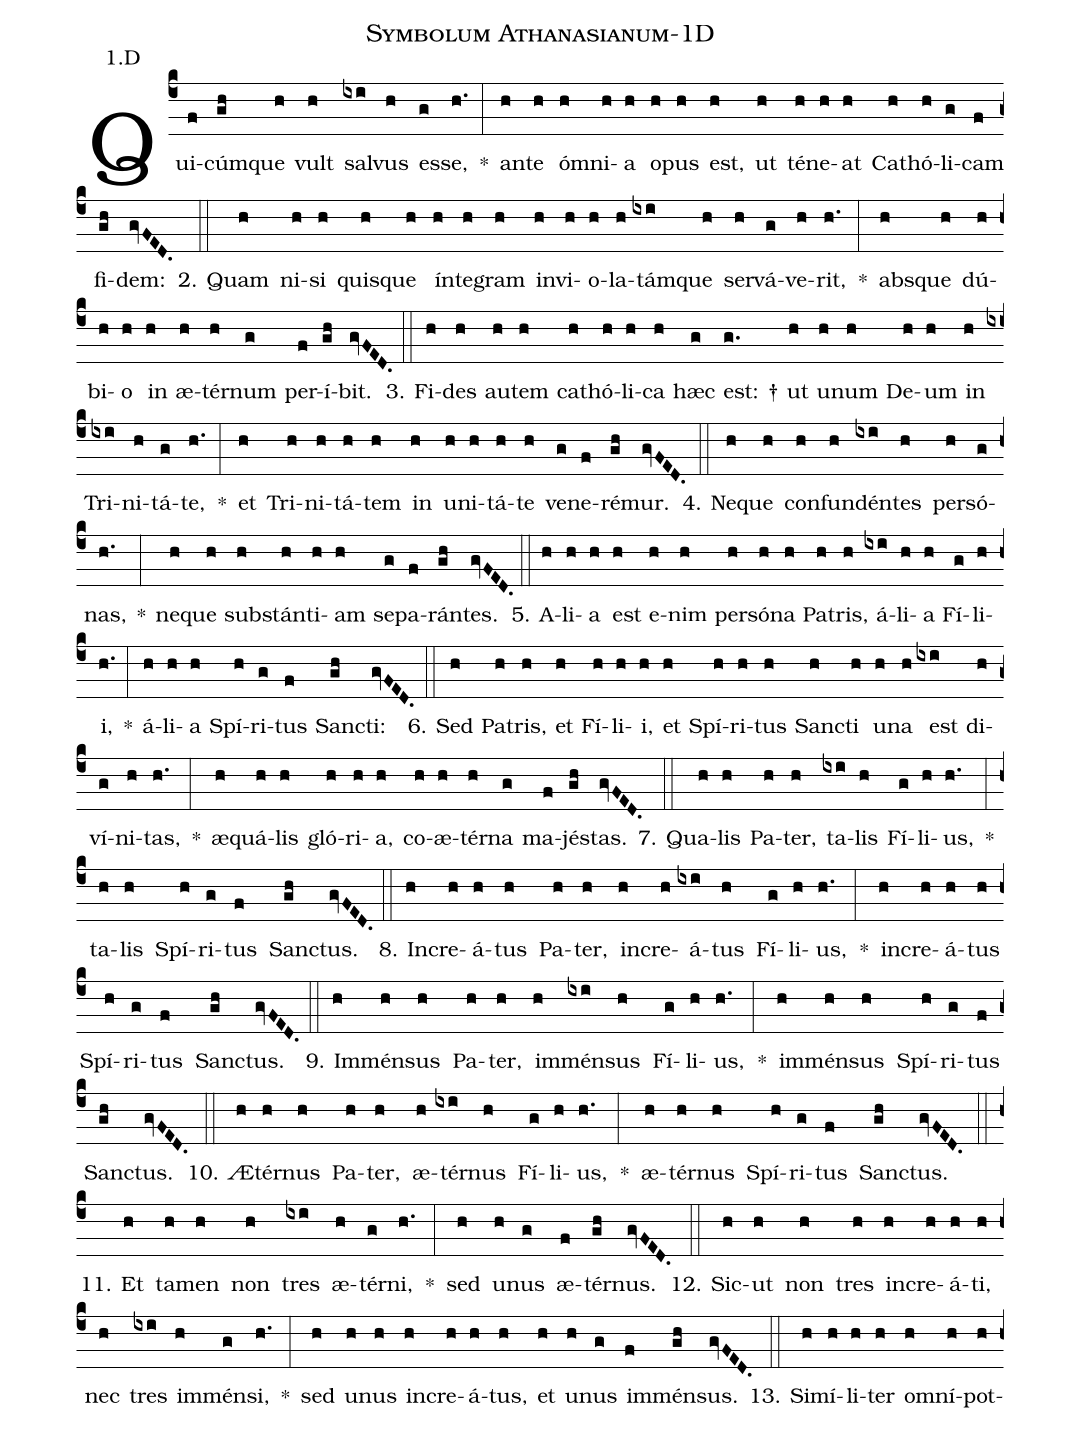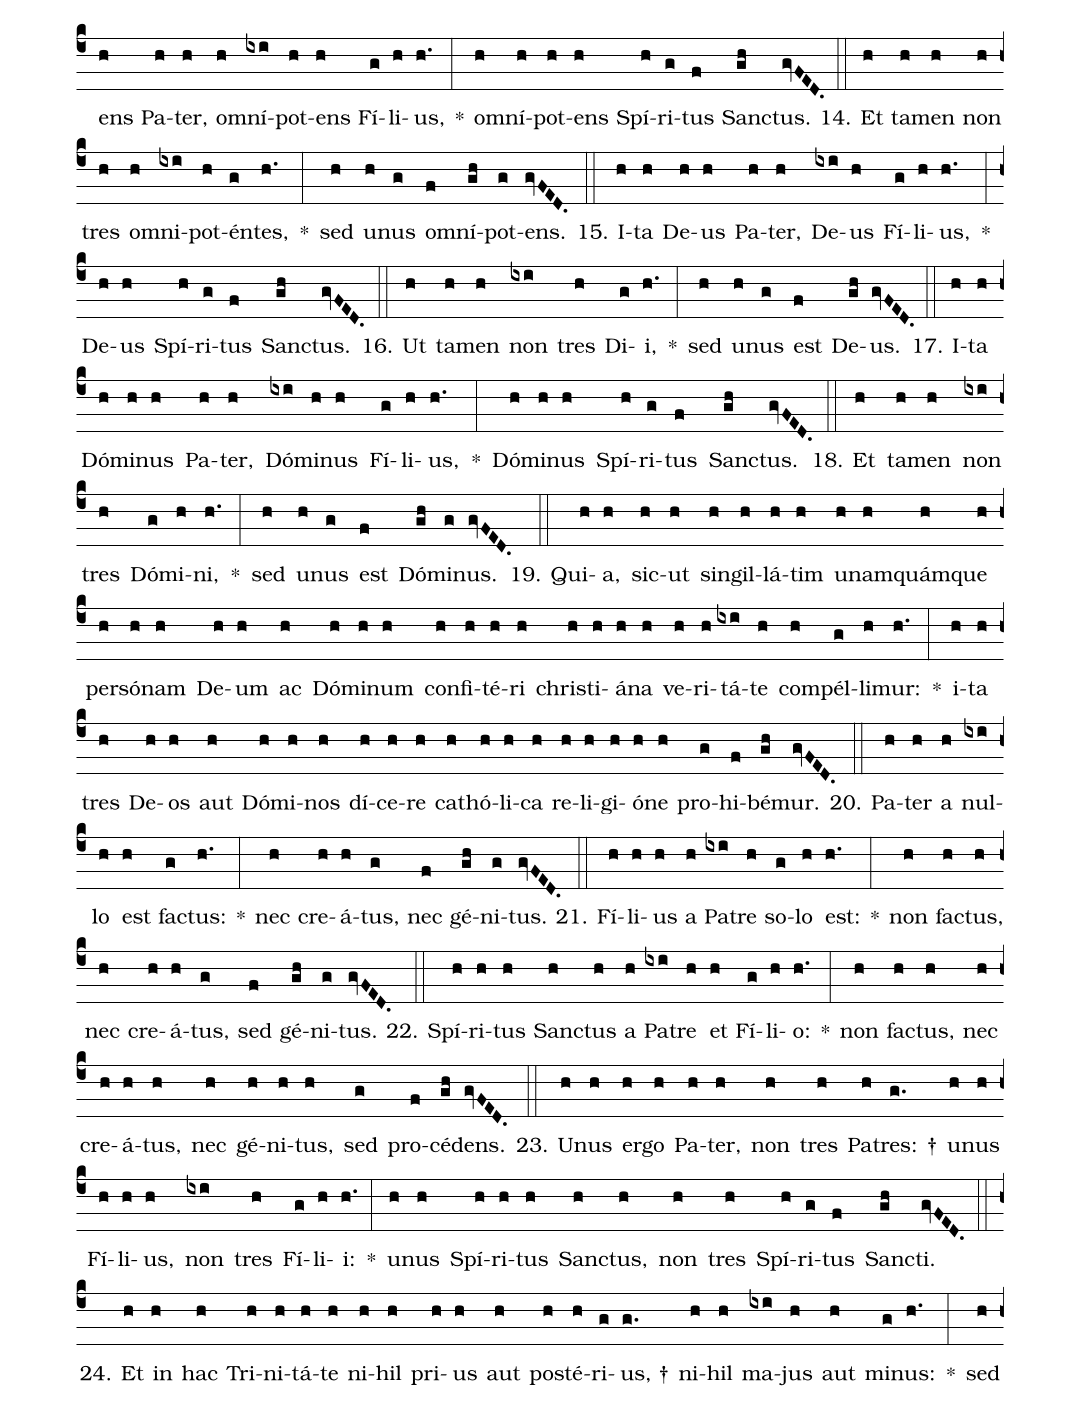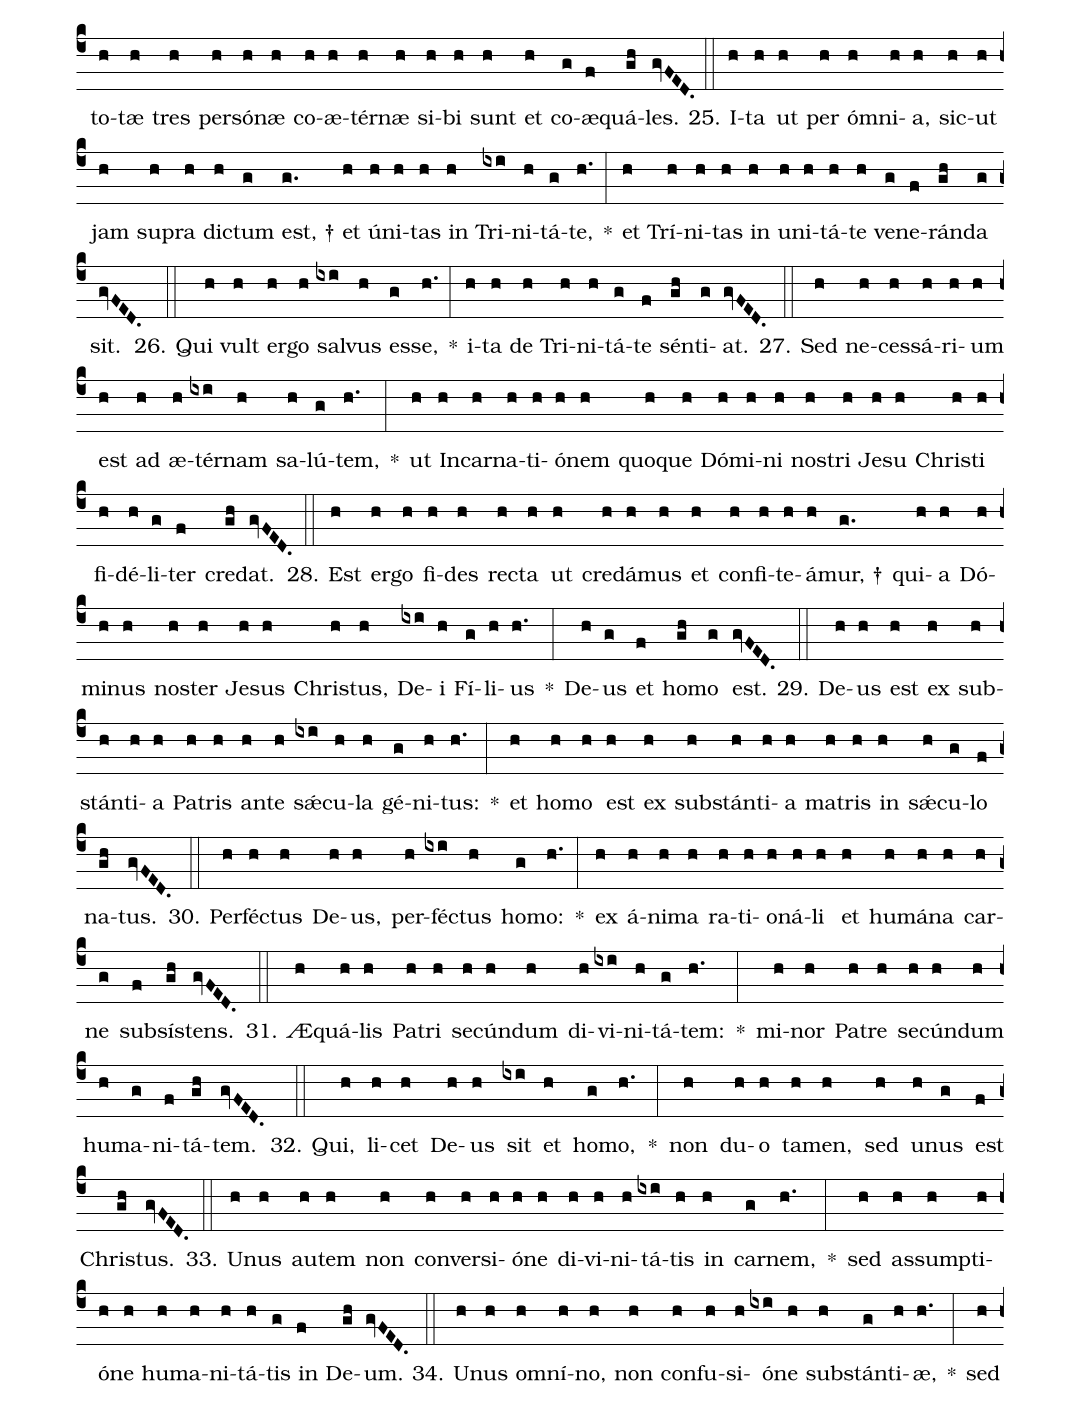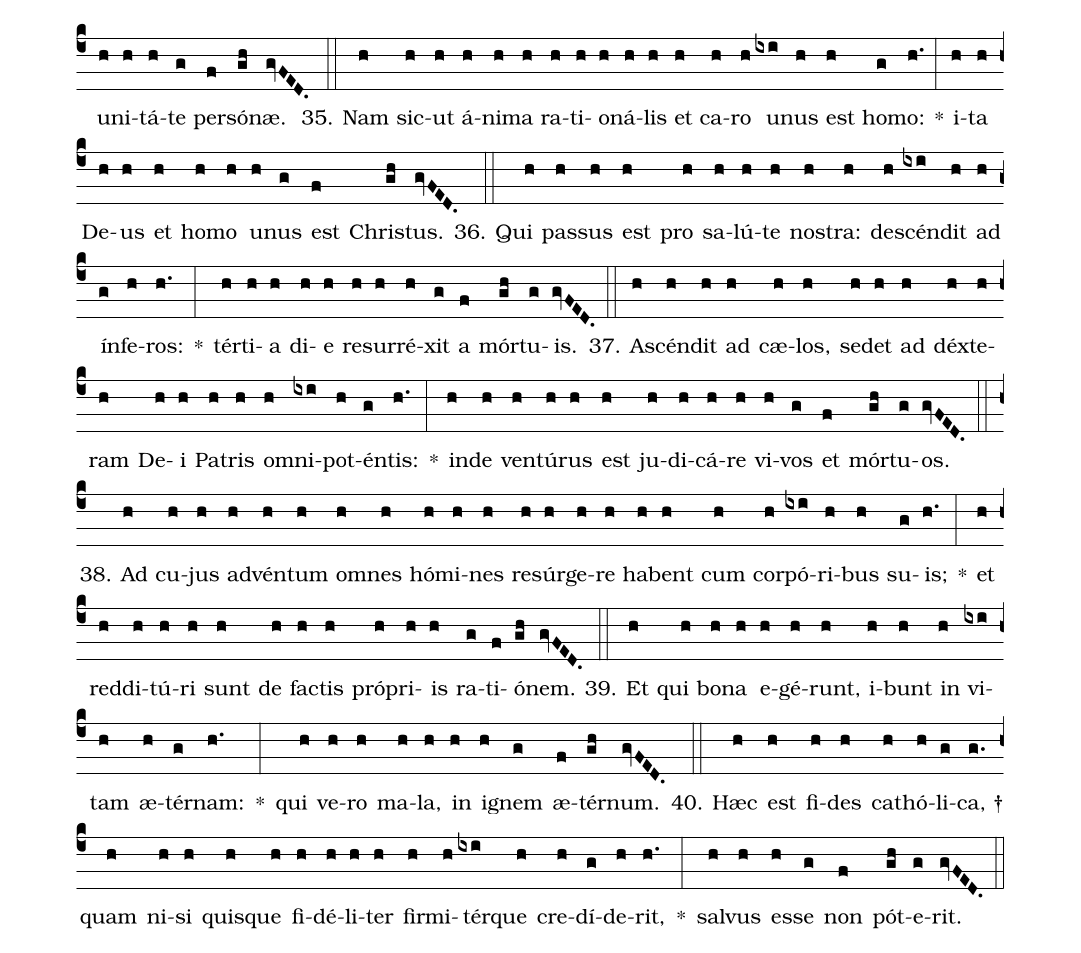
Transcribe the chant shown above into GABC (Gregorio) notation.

name: Symbolum Athanasianum-1D;
annotation: 1.D;
%%
(c4)Qui(f)cúm(gh)que(h) vult(h) sal(ixi)vus(h) es(g)se,(h.) *(:) an(h)te(h) óm(h)ni(h)a(h) o(h)pus(h) est,(h) ut(h) té(h)ne(h)at(h) Ca(h)thó(h)li(g)cam(f) fi(gh)dem:(gvFED.) (::)
2. Quam(h) ni(h)si(h) quis(h)que(h) ín(h)te(h)gram(h) in(h)vi(h)o(h)la(h)tám(ixi)que(h) ser(h)vá(g)ve(h)rit,(h.) *(:) abs(h)que(h) dú(h)bi(h)o(h) in(h) æ(h)tér(h)num(g) per(f)í(gh)bit.(gvFED.) (::)
3. Fi(h)des(h) au(h)tem(h) ca(h)thó(h)li(h)ca(h) hæc(g) est: †(g.) ut(h) u(h)num(h) De(h)um(h) in(h) Tri(ixi)ni(h)tá(g)te,(h.) *(:) et(h) Tri(h)ni(h)tá(h)tem(h) in(h) u(h)ni(h)tá(h)te(h) ve(g)ne(f)ré(gh)mur.(gvFED.) (::)
4. Ne(h)que(h) con(h)fun(h)dén(ixi)tes(h) per(h)só(g)nas,(h.) *(:) ne(h)que(h) sub(h)stán(h)ti(h)am(h) se(g)pa(f)rán(gh)tes.(gvFED.) (::)
5. A(h)li(h)a(h) est(h) e(h)nim(h) per(h)só(h)na(h) Pa(h)tris,(h) á(ixi)li(h)a(h) Fí(g)li(h)i,(h.) *(:) á(h)li(h)a(h) Spí(h)ri(g)tus(f) Sanc(gh)ti:(gvFED.) (::)
6. Sed(h) Pa(h)tris,(h) et(h) Fí(h)li(h)i,(h) et(h) Spí(h)ri(h)tus(h) Sanc(h)ti(h) u(h)na(h) est(ixi) di(h)ví(g)ni(h)tas,(h.) *(:) æ(h)quá(h)lis(h) gló(h)ri(h)a,(h) co(h)æ(h)tér(h)na(g) ma(f)jés(gh)tas.(gvFED.) (::)
7. Qua(h)lis(h) Pa(h)ter,(h) ta(ixi)lis(h) Fí(g)li(h)us,(h.) *(:) ta(h)lis(h) Spí(h)ri(g)tus(f) Sanc(gh)tus.(gvFED.) (::)
8. In(h)cre(h)á(h)tus(h) Pa(h)ter,(h) in(h)cre(h)á(ixi)tus(h) Fí(g)li(h)us,(h.) *(:) in(h)cre(h)á(h)tus(h) Spí(h)ri(g)tus(f) Sanc(gh)tus.(gvFED.) (::)
9. Im(h)mén(h)sus(h) Pa(h)ter,(h) im(h)mén(ixi)sus(h) Fí(g)li(h)us,(h.) *(:) im(h)mén(h)sus(h) Spí(h)ri(g)tus(f) Sanc(gh)tus.(gvFED.) (::)
10. Æ(h)tér(h)nus(h) Pa(h)ter,(h) æ(h)tér(ixi)nus(h) Fí(g)li(h)us,(h.) *(:) æ(h)tér(h)nus(h) Spí(h)ri(g)tus(f) Sanc(gh)tus.(gvFED.) (::)
11. Et(h) ta(h)men(h) non(h) tres(ixi) æ(h)tér(g)ni,(h.) *(:) sed(h) u(h)nus(g) æ(f)tér(gh)nus.(gvFED.) (::)
12. Sic(h)ut(h) non(h) tres(h) in(h)cre(h)á(h)ti,(h) nec(h) tres(ixi) im(h)mén(g)si,(h.) *(:) sed(h) u(h)nus(h) in(h)cre(h)á(h)tus,(h) et(h) u(h)nus(g) im(f)mén(gh)sus.(gvFED.) (::)
13. Si(h)mí(h)li(h)ter(h) om(h)ní(h)pot(h)ens(h) Pa(h)ter,(h) om(h)ní(ixi)pot(h)ens(h) Fí(g)li(h)us,(h.) *(:) om(h)ní(h)pot(h)ens(h) Spí(h)ri(g)tus(f) Sanc(gh)tus.(gvFED.) (::)
14. Et(h) ta(h)men(h) non(h) tres(h) om(h)ni(ixi)pot(h)én(g)tes,(h.) *(:) sed(h) u(h)nus(g) om(f)ní(gh)pot(g)ens.(gvFED.) (::)
15. I(h)ta(h) De(h)us(h) Pa(h)ter,(h) De(ixi)us(h) Fí(g)li(h)us,(h.) *(:) De(h)us(h) Spí(h)ri(g)tus(f) Sanc(gh)tus.(gvFED.) (::)
16. Ut(h) ta(h)men(h) non(ixi) tres(h) Di(g)i,(h.) *(:) sed(h) u(h)nus(g) est(f) De(gh)us.(gvFED.) (::)
17. I(h)ta(h) Dó(h)mi(h)nus(h) Pa(h)ter,(h) Dó(ixi)mi(h)nus(h) Fí(g)li(h)us,(h.) *(:) Dó(h)mi(h)nus(h) Spí(h)ri(g)tus(f) Sanc(gh)tus.(gvFED.) (::)
18. Et(h) ta(h)men(h) non(ixi) tres(h) Dó(g)mi(h)ni,(h.) *(:) sed(h) u(h)nus(g) est(f) Dó(gh)mi(g)nus.(gvFED.) (::)
19. Qui(h)a,(h) sic(h)ut(h) sin(h)gil(h)lá(h)tim(h) u(h)nam(h)quám(h)que(h) per(h)só(h)nam(h) De(h)um(h) ac(h) Dó(h)mi(h)num(h) con(h)fi(h)té(h)ri(h) chris(h)ti(h)á(h)na(h) ve(h)ri(h)tá(ixi)te(h) com(h)pél(g)li(h)mur:(h.) *(:) i(h)ta(h) tres(h) De(h)os(h) aut(h) Dó(h)mi(h)nos(h) dí(h)ce(h)re(h) ca(h)thó(h)li(h)ca(h) re(h)li(h)gi(h)ó(h)ne(h) pro(g)hi(f)bé(gh)mur.(gvFED.) (::)
20. Pa(h)ter(h) a(h) nul(ixi)lo(h) est(h) fac(g)tus:(h.) *(:) nec(h) cre(h)á(h)tus,(g) nec(f) gé(gh)ni(g)tus.(gvFED.) (::)
21. Fí(h)li(h)us(h) a(h) Pa(ixi)tre(h) so(g)lo(h) est:(h.) *(:) non(h) fac(h)tus,(h) nec(h) cre(h)á(h)tus,(g) sed(f) gé(gh)ni(g)tus.(gvFED.) (::)
22. Spí(h)ri(h)tus(h) Sanc(h)tus(h) a(h) Pa(ixi)tre(h) et(h) Fí(g)li(h)o:(h.) *(:) non(h) fac(h)tus,(h) nec(h) cre(h)á(h)tus,(h) nec(h) gé(h)ni(h)tus,(h) sed(g) pro(f)cé(gh)dens.(gvFED.) (::)
23. U(h)nus(h) er(h)go(h) Pa(h)ter,(h) non(h) tres(h) Pa(h)tres: †(g.) u(h)nus(h) Fí(h)li(h)us,(h) non(ixi) tres(h) Fí(g)li(h)i:(h.) *(:) u(h)nus(h) Spí(h)ri(h)tus(h) Sanc(h)tus,(h) non(h) tres(h) Spí(h)ri(g)tus(f) Sanc(gh)ti.(gvFED.) (::)
24. Et(h) in(h) hac(h) Tri(h)ni(h)tá(h)te(h) ni(h)hil(h) pri(h)us(h) aut(h) post(h)é(h)ri(g)us, †(g.) ni(h)hil(h) ma(ixi)jus(h) aut(h) mi(g)nus:(h.) *(:) sed(h) to(h)tæ(h) tres(h) per(h)só(h)næ(h) co(h)æ(h)tér(h)næ(h) si(h)bi(h) sunt(h) et(h) co(g)æ(f)quá(gh)les.(gvFED.) (::)
25. I(h)ta(h) ut(h) per(h) óm(h)ni(h)a,(h) sic(h)ut(h) jam(h) su(h)pra(h) dic(h)tum(g) est, †(g.) et(h) ú(h)ni(h)tas(h) in(h) Tri(ixi)ni(h)tá(g)te,(h.) *(:) et(h) Trí(h)ni(h)tas(h) in(h) u(h)ni(h)tá(h)te(h) ve(g)ne(f)rán(gh)da(g) sit.(gvFED.) (::)
26. Qui(h) vult(h) er(h)go(h) sal(ixi)vus(h) es(g)se,(h.) *(:) i(h)ta(h) de(h) Tri(h)ni(h)tá(g)te(f) sén(gh)ti(g)at.(gvFED.) (::)
27. Sed(h) ne(h)ces(h)sá(h)ri(h)um(h) est(h) ad(h) æ(h)tér(ixi)nam(h) sa(h)lú(g)tem,(h.) *(:) ut(h) In(h)car(h)na(h)ti(h)ó(h)nem(h) quo(h)que(h) Dó(h)mi(h)ni(h) nos(h)tri(h) Je(h)su(h) Chris(h)ti(h) fi(h)dé(h)li(g)ter(f) cre(gh)dat.(gvFED.) (::)
28. Est(h) er(h)go(h) fi(h)des(h) rec(h)ta(h) ut(h) cre(h)dá(h)mus(h) et(h) con(h)fi(h)te(h)á(h)mur, †(g.) qui(h)a(h) Dó(h)mi(h)nus(h) nos(h)ter(h) Je(h)sus(h) Chris(h)tus,(h) De(ixi)i(h) Fí(g)li(h)us(h.) *(:) De(h)us(g) et(f) ho(gh)mo(g) est.(gvFED.) (::)
29. De(h)us(h) est(h) ex(h) sub(h)stán(h)ti(h)a(h) Pa(h)tris(h) an(h)te(h) sǽ(ixi)cu(h)la(h) gé(g)ni(h)tus:(h.) *(:) et(h) ho(h)mo(h) est(h) ex(h) sub(h)stán(h)ti(h)a(h) ma(h)tris(h) in(h) sǽ(h)cu(g)lo(f) na(gh)tus.(gvFED.) (::)
30. Per(h)féc(h)tus(h) De(h)us,(h) per(h)féc(ixi)tus(h) ho(g)mo:(h.) *(:) ex(h) á(h)ni(h)ma(h) ra(h)ti(h)o(h)ná(h)li(h) et(h) hu(h)má(h)na(h) car(h)ne(g) sub(f)sís(gh)tens.(gvFED.) (::)
31. Æ(h)quá(h)lis(h) Pa(h)tri(h) se(h)cún(h)dum(h) di(h)vi(ixi)ni(h)tá(g)tem:(h.) *(:) mi(h)nor(h) Pa(h)tre(h) se(h)cún(h)dum(h) hu(h)ma(g)ni(f)tá(gh)tem.(gvFED.) (::)
32. Qui,(h) li(h)cet(h) De(h)us(h) sit(ixi) et(h) ho(g)mo,(h.) *(:) non(h) du(h)o(h) ta(h)men,(h) sed(h) u(h)nus(g) est(f) Chris(gh)tus.(gvFED.) (::)
33. U(h)nus(h) au(h)tem(h) non(h) con(h)ver(h)si(h)ó(h)ne(h) di(h)vi(h)ni(h)tá(ixi)tis(h) in(h) car(g)nem,(h.) *(:) sed(h) as(h)sump(h)ti(h)ó(h)ne(h) hu(h)ma(h)ni(h)tá(h)tis(g) in(f) De(gh)um.(gvFED.) (::)
34. U(h)nus(h) om(h)ní(h)no,(h) non(h) con(h)fu(h)si(h)ó(ixi)ne(h) sub(h)stán(g)ti(h)æ,(h.) *(:) sed(h) u(h)ni(h)tá(h)te(g) per(f)só(gh)næ.(gvFED.) (::)
35. Nam(h) sic(h)ut(h) á(h)ni(h)ma(h) ra(h)ti(h)o(h)ná(h)lis(h) et(h) ca(h)ro(h) u(ixi)nus(h) est(h) ho(g)mo:(h.) *(:) i(h)ta(h) De(h)us(h) et(h) ho(h)mo(h) u(h)nus(g) est(f) Chris(gh)tus.(gvFED.) (::)
36. Qui(h) pas(h)sus(h) est(h) pro(h) sa(h)lú(h)te(h) nos(h)tra:(h) de(h)scén(ixi)dit(h) ad(h) ín(g)fe(h)ros:(h.) *(:) tér(h)ti(h)a(h) di(h)e(h) re(h)sur(h)ré(h)xit(g) a(f) mór(gh)tu(g)is.(gvFED.) (::)
37. A(h)scén(h)dit(h) ad(h) cæ(h)los,(h) se(h)det(h) ad(h) déx(h)te(h)ram(h) De(h)i(h) Pa(h)tris(h) om(h)ni(ixi)pot(h)én(g)tis:(h.) *(:) in(h)de(h) ven(h)tú(h)rus(h) est(h) ju(h)di(h)cá(h)re(h) vi(h)vos(g) et(f) mór(gh)tu(g)os.(gvFED.) (::)
38. Ad(h) cu(h)jus(h) ad(h)vén(h)tum(h) om(h)nes(h) hó(h)mi(h)nes(h) re(h)súr(h)ge(h)re(h) ha(h)bent(h) cum(h) cor(h)pó(ixi)ri(h)bus(h) su(g)is;(h.) *(:) et(h) red(h)di(h)tú(h)ri(h) sunt(h) de(h) fac(h)tis(h) pró(h)pri(h)is(h) ra(g)ti(f)ó(gh)nem.(gvFED.) (::)
39. Et(h) qui(h) bo(h)na(h) e(h)gé(h)runt,(h) i(h)bunt(h) in(h) vi(ixi)tam(h) æ(h)tér(g)nam:(h.) *(:) qui(h) ve(h)ro(h) ma(h)la,(h) in(h) i(h)gnem(g) æ(f)tér(gh)num.(gvFED.) (::)
40. Hæc(h) est(h) fi(h)des(h) ca(h)thó(h)li(g)ca, †(g.) quam(h) ni(h)si(h) quis(h)que(h) fi(h)dé(h)li(h)ter(h) fir(h)mi(h)tér(ixi)que(h) cre(h)dí(g)de(h)rit,(h.) *(:) sal(h)vus(h) es(h)se(g) non(f) pót(gh)e(g)rit.(gvFED.) (::)
